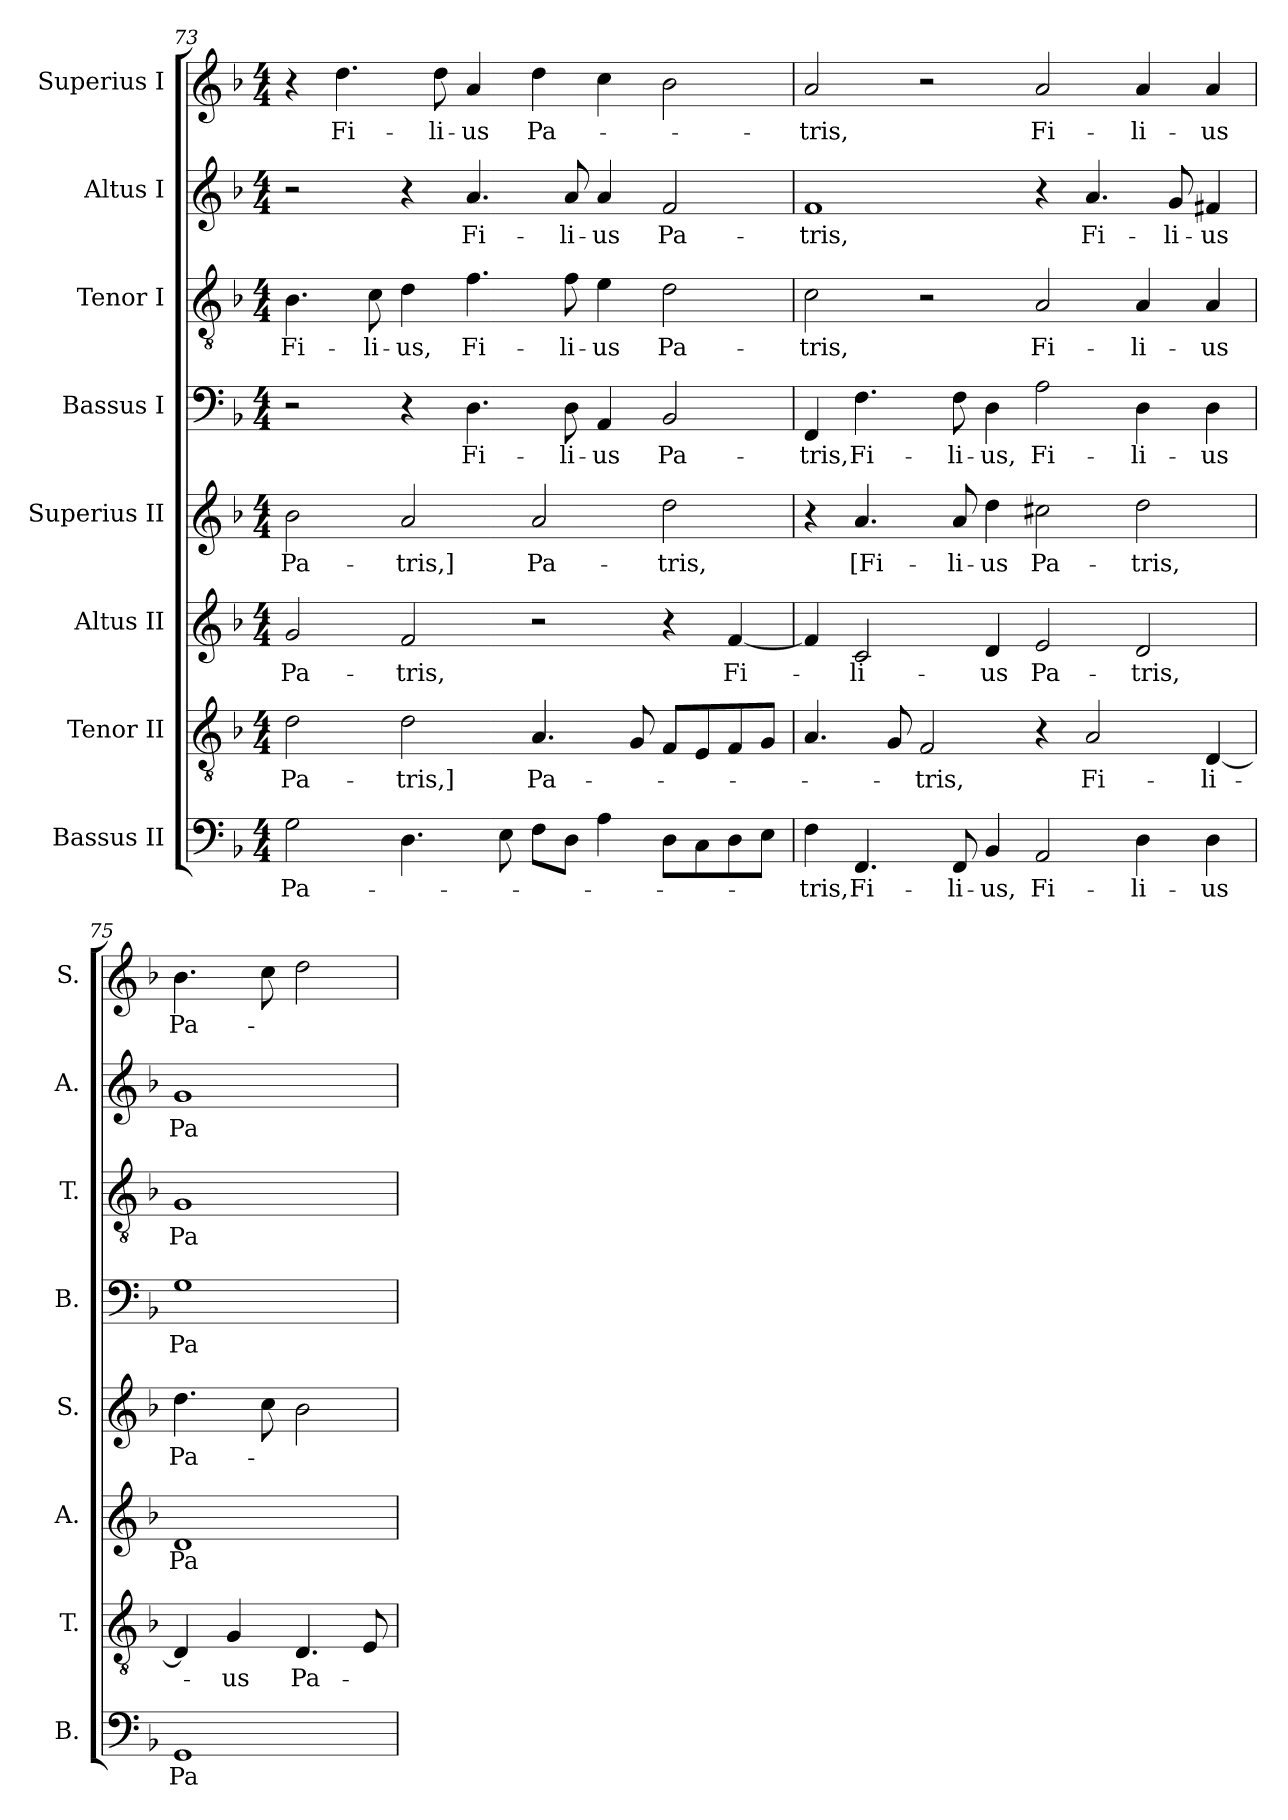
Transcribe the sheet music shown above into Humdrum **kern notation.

**kern	**text	**kern	**text	**kern	**text	**kern	**text	**kern	**text	**kern	**text	**kern	**text	**kern	**text
*part8	*part8	*part7	*part7	*part6	*part6	*part5	*part5	*part4	*part4	*part3	*part3	*part2	*part2	*part1	*part1
*staff8	*staff8	*staff7	*staff7	*staff6	*staff6	*staff5	*staff5	*staff4	*staff4	*staff3	*staff3	*staff2	*staff2	*staff1	*staff1
*I"Bassus II	*	*I"Tenor II	*	*I"Altus II	*	*I"Superius II	*	*I"Bassus I	*	*I"Tenor I	*	*I"Altus I	*	*I"Superius I	*
*I'B.	*	*I'T.	*	*I'A.	*	*I'S.	*	*I'B.	*	*I'T.	*	*I'A.	*	*I'S.	*
!!LO:PB:g=z
*clefF4	*	*clefGv2	*	*clefG2	*	*clefG2	*	*clefF4	*	*clefGv2	*	*clefG2	*	*clefG2	*
*	*	*ITrd7c12	*	*	*	*	*	*	*	*ITrd7c12	*	*	*	*	*
*k[b-]	*	*k[b-]	*	*k[b-]	*	*k[b-]	*	*k[b-]	*	*k[b-]	*	*k[b-]	*	*k[b-]	*
*d:	*	*d:	*	*d:	*	*d:	*	*d:	*	*d:	*	*d:	*	*d:	*
*M4/4	*	*M4/4	*	*M4/4	*	*M4/4	*	*M4/4	*	*M4/4	*	*M4/4	*	*M4/4	*
=73	=73	=73	=73	=73	=73	=73	=73	=73	=73	=73	=73	=73	=73	=73	=73
!	!LO:LY:b	!	!LO:LY:b	!	!LO:LY:b	!	!LO:LY:b	!	!	!	!LO:LY:b	!	!	!	!
2G\	Pa-	2D\	Pa-	2g/	Pa-	2b-\	Pa-	2r	.	4.BB-\	Fi-	2r	.	4r	.
!	!	!	!	!	!	!	!	!	!	!	!	!	!	!	!LO:LY:b
.	.	.	.	.	.	.	.	.	.	.	.	.	.	4.dd\	Fi-
!	!	!	!	!	!	!	!	!	!	!	!LO:LY:b	!	!	!	!
.	.	.	.	.	.	.	.	.	.	8C\	-li-	.	.	.	.
!	!	!	!LO:LY:b	!	!LO:LY:b	!	!LO:LY:b	!	!	!	!LO:LY:b	!	!	!	!
4.D\	.	2D\	-tris,]	2f/	-tris,	2a/	-tris,]	4r	.	4D\	-us,	4r	.	.	.
!	!	!	!	!	!	!	!	!	!	!	!	!	!	!	!LO:LY:b
.	.	.	.	.	.	.	.	.	.	.	.	.	.	8dd\	-li-
!	!	!	!	!	!	!	!	!	!LO:LY:b	!	!LO:LY:b	!	!LO:LY:b	!	!LO:LY:b
.	.	.	.	.	.	.	.	4.D\	Fi-	4.F\	Fi-	4.a/	Fi-	4a/	-us
8E\	.	.	.	.	.	.	.	.	.	.	.	.	.	.	.
!	!	!	!LO:LY:b	!	!	!	!LO:LY:b	!	!	!	!	!	!	!	!LO:LY:b
8F\L	.	4.AA/	Pa-	2r	.	2a/	Pa-	.	.	.	.	.	.	4dd\	Pa-
!	!	!	!	!	!	!	!	!	!LO:LY:b	!	!LO:LY:b	!	!LO:LY:b	!	!
8D\J	.	.	.	.	.	.	.	8D\	-li-	8F\	-li-	8a/	-li-	.	.
!	!	!	!	!	!	!	!	!	!LO:LY:b	!	!LO:LY:b	!	!LO:LY:b	!	!
4A\	.	.	.	.	.	.	.	4AA/	-us	4E\	-us	4a/	-us	4cc\	.
.	.	8GG/	.	.	.	.	.	.	.	.	.	.	.	.	.
!	!	!	!	!	!	!	!LO:LY:b	!	!LO:LY:b	!	!LO:LY:b	!	!LO:LY:b	!	!
8D\L	.	8FF/L	.	4r	.	2dd\	-tris,	2BB-/	Pa-	2D\	Pa-	2f/	Pa-	2b-\	.
8C\	.	8EE/	.	.	.	.	.	.	.	.	.	.	.	.	.
!	!	!	!	!	!LO:LY:b	!	!	!	!	!	!	!	!	!	!
8D\	.	8FF/	.	[<4f/	Fi-	.	.	.	.	.	.	.	.	.	.
8E\J	.	8GG/J	.	.	.	.	.	.	.	.	.	.	.	.	.
=74	=74	=74	=74	=74	=74	=74	=74	=74	=74	=74	=74	=74	=74	=74	=74
!	!LO:LY:b	!	!	!	!	!	!	!	!LO:LY:b	!	!LO:LY:b	!	!LO:LY:b	!	!LO:LY:b
4F\	-tris,	4.AA/	.	4f/]	.	4r	.	4FF/	-tris,	2C\	-tris,	1f	-tris,	2a/	-tris,
!	!LO:LY:b	!	!	!	!LO:LY:b	!	!LO:LY:b	!	!LO:LY:b	!	!	!	!	!	!
4.FF/	Fi-	.	.	2c/	-li-	4.a/	[Fi-	4.F\	Fi-	.	.	.	.	.	.
.	.	8GG/	.	.	.	.	.	.	.	.	.	.	.	.	.
!	!	!	!LO:LY:b	!	!	!	!	!	!	!	!	!	!	!	!
.	.	2FF/	-tris,	.	.	.	.	.	.	2r	.	.	.	2r	.
!	!LO:LY:b	!	!	!	!	!	!LO:LY:b	!	!LO:LY:b	!	!	!	!	!	!
8FF/	-li-	.	.	.	.	8a/	-li-	8F\	-li-	.	.	.	.	.	.
!	!LO:LY:b	!	!	!	!LO:LY:b	!	!LO:LY:b	!	!LO:LY:b	!	!	!	!	!	!
4BB-/	-us,	.	.	4d/	-us	4dd\	-us	4D\	-us,	.	.	.	.	.	.
!	!LO:LY:b	!	!	!	!LO:LY:b	!	!LO:LY:b	!	!LO:LY:b	!	!LO:LY:b	!	!	!	!LO:LY:b
2AA/	Fi-	4r	.	2e/	Pa-	2cc#X\	Pa-	2A\	Fi-	2AA/	Fi-	4r	.	2a/	Fi-
!	!	!	!LO:LY:b	!	!	!	!	!	!	!	!	!	!LO:LY:b	!	!
.	.	2AA/	Fi-	.	.	.	.	.	.	.	.	4.a/	Fi-	.	.
!	!LO:LY:b	!	!	!	!LO:LY:b	!	!LO:LY:b	!	!LO:LY:b	!	!LO:LY:b	!	!	!	!LO:LY:b
4D\	-li-	.	.	2d/	-tris,	2dd\	-tris,	4D\	-li-	4AA/	-li-	.	.	4a/	-li-
!	!	!	!	!	!	!	!	!	!	!	!	!	!LO:LY:b	!	!
.	.	.	.	.	.	.	.	.	.	.	.	8g/	-li-	.	.
!	!LO:LY:b	!	!LO:LY:b	!	!	!	!	!	!LO:LY:b	!	!LO:LY:b	!	!LO:LY:b	!	!LO:LY:b
4D\	-us	[<4DD/	-li-	.	.	.	.	4D\	-us	4AA/	-us	4f#X/	-us	4a/	-us
=75	=75	=75	=75	=75	=75	=75	=75	=75	=75	=75	=75	=75	=75	=75	=75
!	!LO:LY:b	!	!	!	!LO:LY:b	!	!LO:LY:b	!	!LO:LY:b	!	!LO:LY:b	!	!LO:LY:b	!	!LO:LY:b
1GG	Pa-	4DD/]	.	1d	Pa-	4.dd\	Pa-	1G	Pa-	1GG	Pa-	1g	Pa-	4.b-\	Pa-
!	!	!	!LO:LY:b	!	!	!	!	!	!	!	!	!	!	!	!
.	.	4GG/	-us	.	.	.	.	.	.	.	.	.	.	.	.
.	.	.	.	.	.	8cc\	.	.	.	.	.	.	.	8cc\	.
!	!	!	!LO:LY:b	!	!	!	!	!	!	!	!	!	!	!	!
.	.	4.DD/	Pa-	.	.	2b-\	.	.	.	.	.	.	.	2dd\	.
.	.	8EE/	.	.	.	.	.	.	.	.	.	.	.	.	.
=	=	=	=	=	=	=	=	=	=	=	=	=	=	=	=
*-	*-	*-	*-	*-	*-	*-	*-	*-	*-	*-	*-	*-	*-	*-	*-
